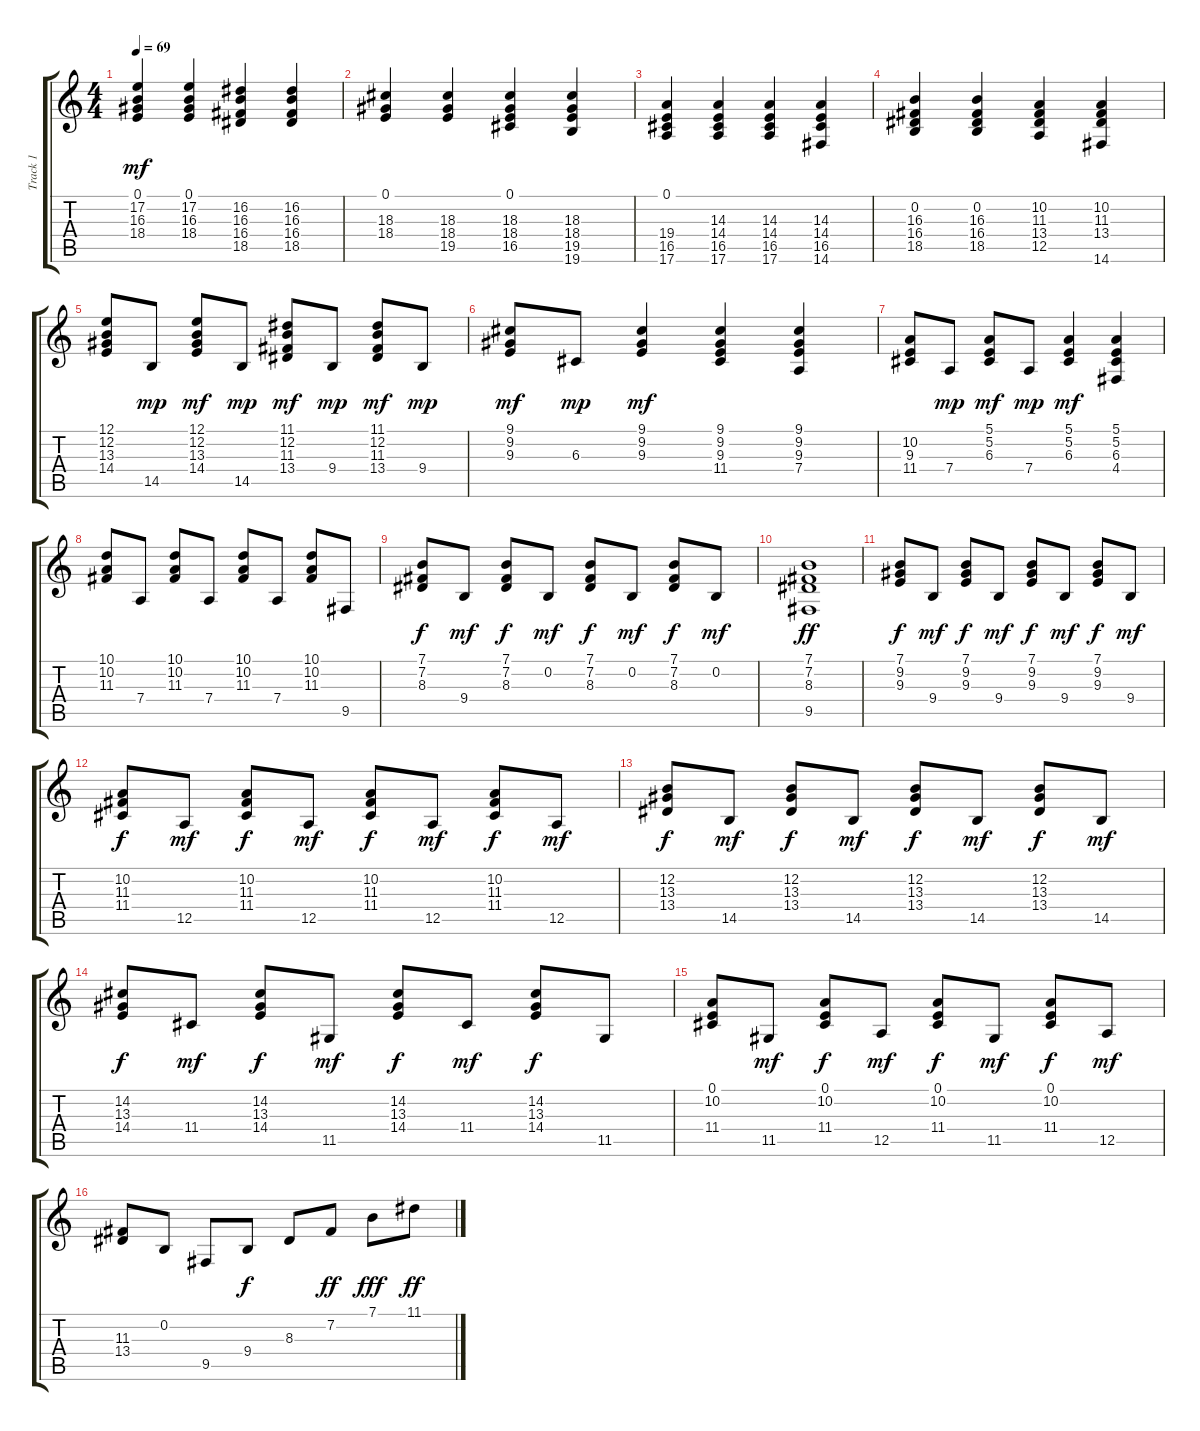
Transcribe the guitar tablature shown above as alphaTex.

\track ("Track 1" "Track 1") {instrument acousticgrandpiano}
\staff {score tabs}
\tuning (E4 B3 G3 D3 A2 E2) {hide}
\ts (4 4)
\tempo 69
\clef g2
\ks c
(0.1 17.2 16.3 18.4).4{dy mf} (0.1 17.2 16.3 18.4).4 (16.2 16.3 16.4 18.5).4 (16.2 16.3 16.4 18.5).4 |
(0.1 18.3 18.4).4 (18.3 18.4 19.5).4 (0.1 18.3 18.4 16.5).4 (18.3 18.4 19.5 19.6).4 |
(0.1 19.4 16.5 17.6).4 (14.3 14.4 16.5 17.6).4 (14.3 14.4 16.5 17.6).4 (14.3 14.4 16.5 14.6).4 |
(0.2 16.3 16.4 18.5).4 (0.2 16.3 16.4 18.5).4 (10.2 11.3 13.4 12.5).4 (10.2 11.3 13.4 14.6).4 |
(12.1 12.2 13.3 14.4).8 14.5.8{dy mp} (12.1 12.2 13.3 14.4).8{dy mf} 14.5.8{dy mp} (11.1 12.2 11.3 13.4).8{dy mf} 9.4.8{dy mp} (11.1 12.2 11.3 13.4).8{dy mf} 9.4.8{dy mp} |
(9.1 9.2 9.3).8{dy mf} 6.3.8{dy mp} (9.1 9.2 9.3).4{dy mf} (9.1 9.2 9.3 11.4).4 (9.1 9.2 9.3 7.4).4 |
(10.2 9.3 11.4).8 7.4.8{dy mp} (5.1 5.2 6.3).8{dy mf} 7.4.8{dy mp} (5.1 5.2 6.3).4{dy mf} (5.1 5.2 6.3 4.4).4 |
(10.1 10.2 11.3).8 7.4.8 (10.1 10.2 11.3).8 7.4.8 (10.1 10.2 11.3).8 7.4.8 (10.1 10.2 11.3).8 9.5.8 |
(7.1 7.2 8.3).8{dy f} 9.4.8{dy mf} (7.1 7.2 8.3).8{dy f} 0.2.8{dy mf} (7.1 7.2 8.3).8{dy f} 0.2.8{dy mf} (7.1 7.2 8.3).8{dy f} 0.2.8{dy mf} |
(7.1 7.2 8.3 9.5).1{dy ff} |
(7.1 9.2 9.3).8{dy f} 9.4.8{dy mf} (7.1 9.2 9.3).8{dy f} 9.4.8{dy mf} (7.1 9.2 9.3).8{dy f} 9.4.8{dy mf} (7.1 9.2 9.3).8{dy f} 9.4.8{dy mf} |
(10.2 11.3 11.4).8{dy f} 12.5.8{dy mf} (10.2 11.3 11.4).8{dy f} 12.5.8{dy mf} (10.2 11.3 11.4).8{dy f} 12.5.8{dy mf} (10.2 11.3 11.4).8{dy f} 12.5.8{dy mf} |
(12.2 13.3 13.4).8{dy f} 14.5.8{dy mf} (12.2 13.3 13.4).8{dy f} 14.5.8{dy mf} (12.2 13.3 13.4).8{dy f} 14.5.8{dy mf} (12.2 13.3 13.4).8{dy f} 14.5.8{dy mf} |
(14.2 13.3 14.4).8{dy f} 11.4.8{dy mf} (14.2 13.3 14.4).8{dy f} 11.5.8{dy mf} (14.2 13.3 14.4).8{dy f} 11.4.8{dy mf} (14.2 13.3 14.4).8{dy f} 11.5.8 |
(0.1 10.2 11.4).8 11.5.8{dy mf} (0.1 10.2 11.4).8{dy f} 12.5.8{dy mf} (0.1 10.2 11.4).8{dy f} 11.5.8{dy mf} (0.1 10.2 11.4).8{dy f} 12.5.8{dy mf} |
(11.3 13.4).8 0.2.8 9.5.8 9.4.8{dy f} 8.3.8 7.2.8{dy ff} 7.1.8{dy fff} 11.1.8{dy ff}
